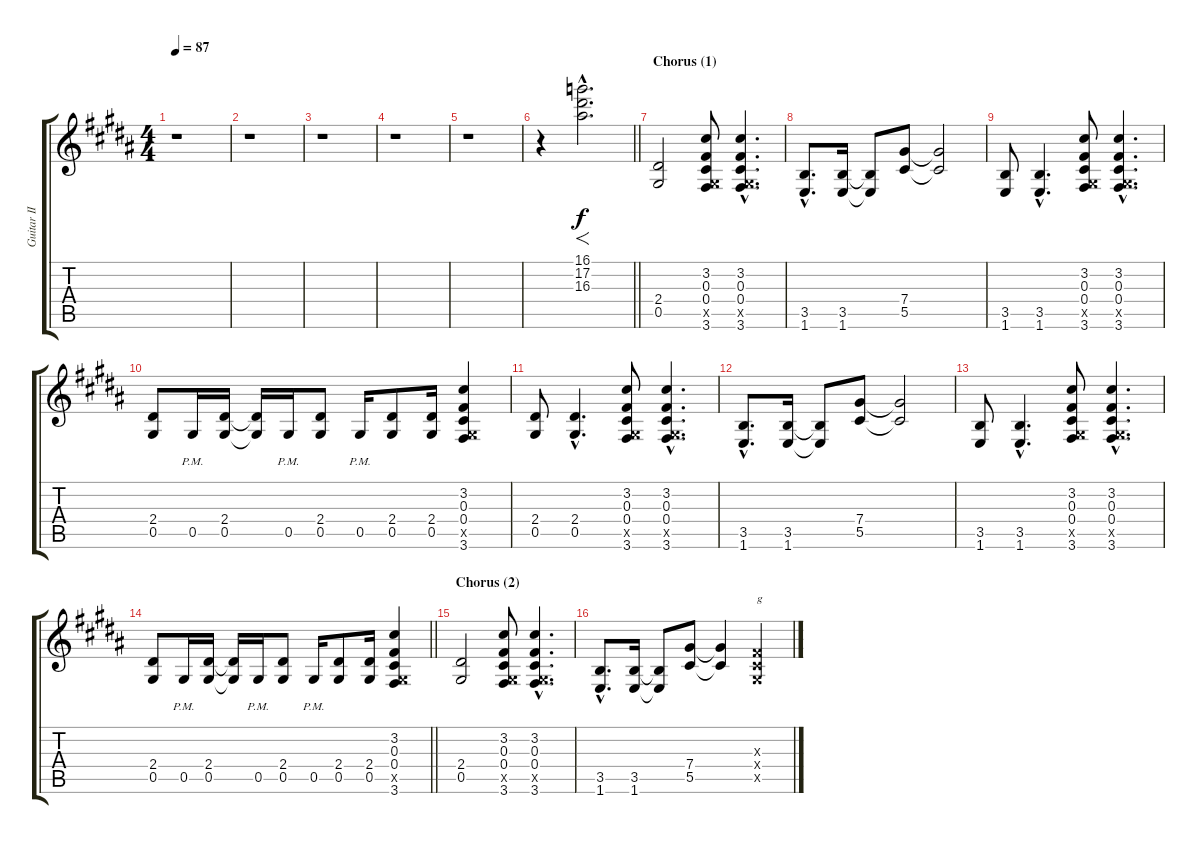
\track ("Guitar II" "Guitar II") {instrument distortionguitar}
\staff {score tabs}
\tuning (Eb4 Bb3 Gb3 Db3 Ab2 Eb2) {hide}
\ts (4 4)
\tempo 87
\clef g2
\ks b
r.1{dy f} |
r.1 |
r.1 |
r.1 |
r.1 |
\barLineRight lightlight
r.4 (16.1{hac} 17.2{hac} 16.3{hac}).2{f d} |
\section ("" "Chorus (1)")
(2.4 0.5).2 (3.2 0.3 0.4 0.5{x} 3.6).8 (3.2{hac} 0.3{hac} 0.4{hac} 0.5{hac x} 3.6{hac}).4{d} |
(3.5{hac} 1.6{hac}).8{d} (3.5 1.6).16 (3.5{t} 1.6{t}).8 (7.4 5.5).8 (7.4{t} 5.5{t}).2 |
(3.5 1.6).8 (3.5{hac} 1.6{hac}).4{d} (3.2 0.3 0.4 0.5{x} 3.6).8 (3.2{hac} 0.3{hac} 0.4{hac} 0.5{hac x} 3.6{hac}).4{d} |
(2.4 0.5).8 0.5{pm}.16 (2.4 0.5).16 (2.4{t} 0.5{t}).16 0.5{pm}.16 (2.4 0.5).8 0.5{pm}.16 (2.4 0.5).8 (2.4 0.5).16 (3.2 0.3 0.4 0.5{x} 3.6).4 |
(2.4 0.5).8 (2.4{hac} 0.5{hac}).4{d} (3.2 0.3 0.4 0.5{x} 3.6).8 (3.2{hac} 0.3{hac} 0.4{hac} 0.5{hac x} 3.6{hac}).4{d} |
(3.5{hac} 1.6{hac}).8{d} (3.5 1.6).16 (3.5{t} 1.6{t}).8 (7.4 5.5).8 (7.4{t} 5.5{t}).2 |
(3.5 1.6).8 (3.5{hac} 1.6{hac}).4{d} (3.2 0.3 0.4 0.5{x} 3.6).8 (3.2{hac} 0.3{hac} 0.4{hac} 0.5{hac x} 3.6{hac}).4{d} |
\barLineRight lightlight
(2.4 0.5).8 0.5{pm}.16 (2.4 0.5).16 (2.4{t} 0.5{t}).16 0.5{pm}.16 (2.4 0.5).8 0.5{pm}.16 (2.4 0.5).8 (2.4 0.5).16 (3.2 0.3 0.4 0.5{x} 3.6).4 |
\section ("" "Chorus (2)")
(2.4 0.5).2 (3.2 0.3 0.4 0.5{x} 3.6).8 (3.2{hac} 0.3{hac} 0.4{hac} 0.5{hac x} 3.6{hac}).4{d} |
(3.5{hac} 1.6{hac}).8{d} (3.5 1.6).16 (3.5{t} 1.6{t}).8 (7.4 5.5).8 (7.4{t} 5.5{t}).4 (0.3{x} 0.4{x} 0.5{x}).4{txt "g"}
